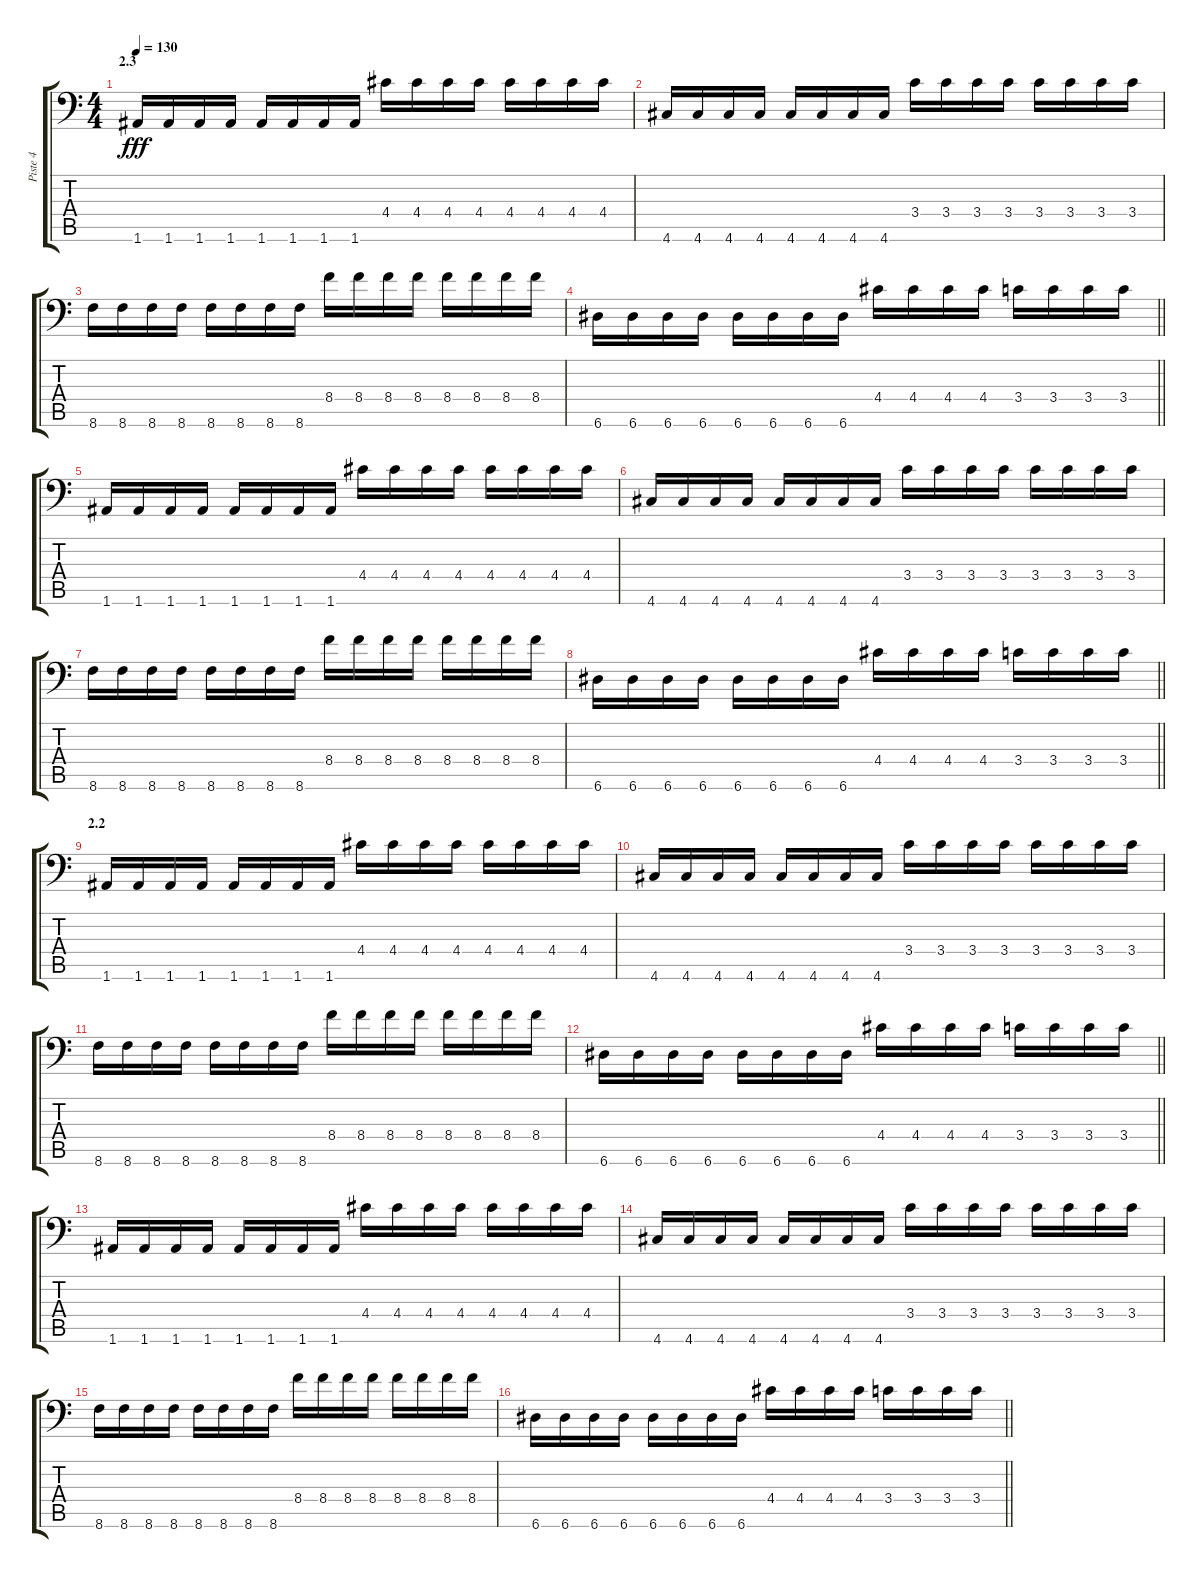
\track ("Piste 4" "Piste 4") {instrument electricbassfinger}
\staff {score tabs}
\tuning (B3 Gb3 D3 A2 E2 A1) {hide}
\ts (4 4)
\section ("" "2.3")
\tempo 130
\clef f4
\ks c
1.6.16{dy fff} 1.6.16 1.6.16 1.6.16 1.6.16 1.6.16 1.6.16 1.6.16 4.4.16 4.4.16 4.4.16 4.4.16 4.4.16 4.4.16 4.4.16 4.4.16 |
4.6.16 4.6.16 4.6.16 4.6.16 4.6.16 4.6.16 4.6.16 4.6.16 3.4.16 3.4.16 3.4.16 3.4.16 3.4.16 3.4.16 3.4.16 3.4.16 |
8.6.16 8.6.16 8.6.16 8.6.16 8.6.16 8.6.16 8.6.16 8.6.16 8.4.16 8.4.16 8.4.16 8.4.16 8.4.16 8.4.16 8.4.16 8.4.16 |
\barLineRight lightlight
6.6.16 6.6.16 6.6.16 6.6.16 6.6.16 6.6.16 6.6.16 6.6.16 4.4.16 4.4.16 4.4.16 4.4.16 3.4.16 3.4.16 3.4.16 3.4.16 |
1.6.16 1.6.16 1.6.16 1.6.16 1.6.16 1.6.16 1.6.16 1.6.16 4.4.16 4.4.16 4.4.16 4.4.16 4.4.16 4.4.16 4.4.16 4.4.16 |
4.6.16 4.6.16 4.6.16 4.6.16 4.6.16 4.6.16 4.6.16 4.6.16 3.4.16 3.4.16 3.4.16 3.4.16 3.4.16 3.4.16 3.4.16 3.4.16 |
8.6.16 8.6.16 8.6.16 8.6.16 8.6.16 8.6.16 8.6.16 8.6.16 8.4.16 8.4.16 8.4.16 8.4.16 8.4.16 8.4.16 8.4.16 8.4.16 |
\barLineRight lightlight
6.6.16 6.6.16 6.6.16 6.6.16 6.6.16 6.6.16 6.6.16 6.6.16 4.4.16 4.4.16 4.4.16 4.4.16 3.4.16 3.4.16 3.4.16 3.4.16 |
\section ("" "2.2")
1.6.16 1.6.16 1.6.16 1.6.16 1.6.16 1.6.16 1.6.16 1.6.16 4.4.16 4.4.16 4.4.16 4.4.16 4.4.16 4.4.16 4.4.16 4.4.16 |
4.6.16 4.6.16 4.6.16 4.6.16 4.6.16 4.6.16 4.6.16 4.6.16 3.4.16 3.4.16 3.4.16 3.4.16 3.4.16 3.4.16 3.4.16 3.4.16 |
8.6.16 8.6.16 8.6.16 8.6.16 8.6.16 8.6.16 8.6.16 8.6.16 8.4.16 8.4.16 8.4.16 8.4.16 8.4.16 8.4.16 8.4.16 8.4.16 |
\barLineRight lightlight
6.6.16 6.6.16 6.6.16 6.6.16 6.6.16 6.6.16 6.6.16 6.6.16 4.4.16 4.4.16 4.4.16 4.4.16 3.4.16 3.4.16 3.4.16 3.4.16 |
1.6.16 1.6.16 1.6.16 1.6.16 1.6.16 1.6.16 1.6.16 1.6.16 4.4.16 4.4.16 4.4.16 4.4.16 4.4.16 4.4.16 4.4.16 4.4.16 |
4.6.16 4.6.16 4.6.16 4.6.16 4.6.16 4.6.16 4.6.16 4.6.16 3.4.16 3.4.16 3.4.16 3.4.16 3.4.16 3.4.16 3.4.16 3.4.16 |
8.6.16 8.6.16 8.6.16 8.6.16 8.6.16 8.6.16 8.6.16 8.6.16 8.4.16 8.4.16 8.4.16 8.4.16 8.4.16 8.4.16 8.4.16 8.4.16 |
\barLineRight lightlight
6.6.16 6.6.16 6.6.16 6.6.16 6.6.16 6.6.16 6.6.16 6.6.16 4.4.16 4.4.16 4.4.16 4.4.16 3.4.16 3.4.16 3.4.16 3.4.16
